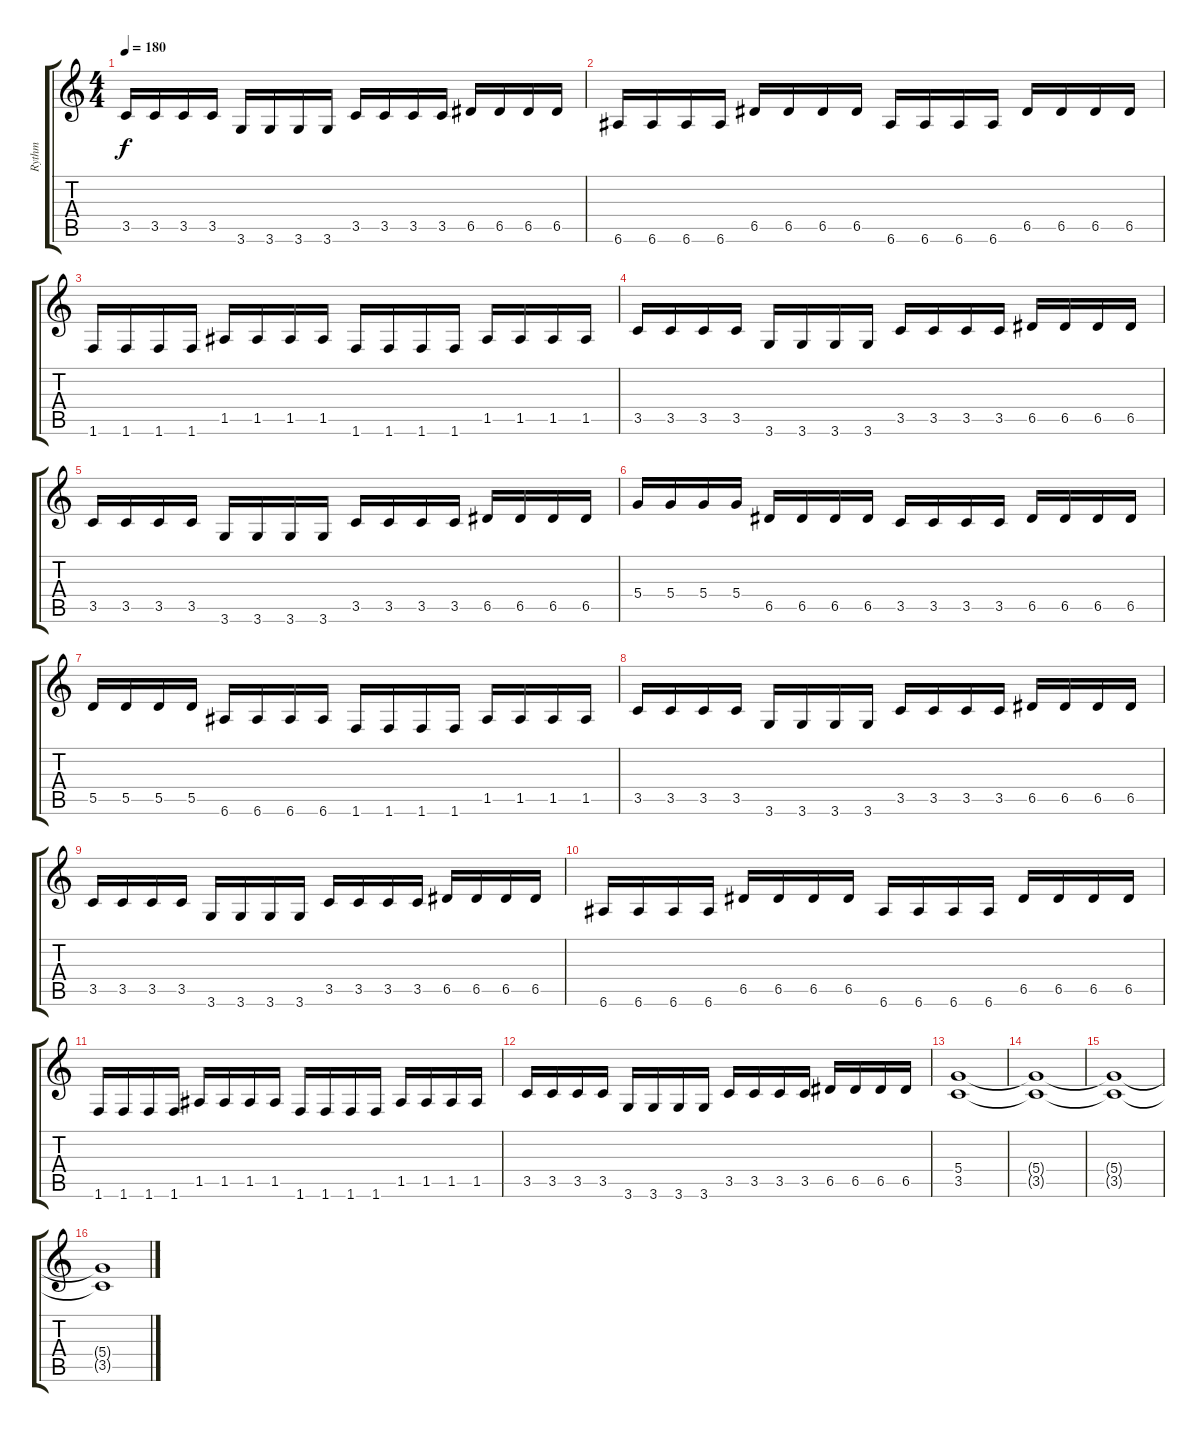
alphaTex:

\track ("Rythm" "Rythm") {instrument distortionguitar}
\staff {score tabs}
\tuning (E4 B3 G3 D3 A2 E2) {hide}
\ts (4 4)
\tempo 180
\clef g2
\ks c
3.5.16{dy f} 3.5.16 3.5.16 3.5.16 3.6.16 3.6.16 3.6.16 3.6.16 3.5.16 3.5.16 3.5.16 3.5.16 6.5.16 6.5.16 6.5.16 6.5.16 |
6.6.16 6.6.16 6.6.16 6.6.16 6.5.16 6.5.16 6.5.16 6.5.16 6.6.16 6.6.16 6.6.16 6.6.16 6.5.16 6.5.16 6.5.16 6.5.16 |
1.6.16 1.6.16 1.6.16 1.6.16 1.5.16 1.5.16 1.5.16 1.5.16 1.6.16 1.6.16 1.6.16 1.6.16 1.5.16 1.5.16 1.5.16 1.5.16 |
3.5.16 3.5.16 3.5.16 3.5.16 3.6.16 3.6.16 3.6.16 3.6.16 3.5.16 3.5.16 3.5.16 3.5.16 6.5.16 6.5.16 6.5.16 6.5.16 |
3.5.16 3.5.16 3.5.16 3.5.16 3.6.16 3.6.16 3.6.16 3.6.16 3.5.16 3.5.16 3.5.16 3.5.16 6.5.16 6.5.16 6.5.16 6.5.16 |
5.4.16 5.4.16 5.4.16 5.4.16 6.5.16 6.5.16 6.5.16 6.5.16 3.5.16 3.5.16 3.5.16 3.5.16 6.5.16 6.5.16 6.5.16 6.5.16 |
5.5.16 5.5.16 5.5.16 5.5.16 6.6.16 6.6.16 6.6.16 6.6.16 1.6.16 1.6.16 1.6.16 1.6.16 1.5.16 1.5.16 1.5.16 1.5.16 |
3.5.16 3.5.16 3.5.16 3.5.16 3.6.16 3.6.16 3.6.16 3.6.16 3.5.16 3.5.16 3.5.16 3.5.16 6.5.16 6.5.16 6.5.16 6.5.16 |
3.5.16 3.5.16 3.5.16 3.5.16 3.6.16 3.6.16 3.6.16 3.6.16 3.5.16 3.5.16 3.5.16 3.5.16 6.5.16 6.5.16 6.5.16 6.5.16 |
6.6.16 6.6.16 6.6.16 6.6.16 6.5.16 6.5.16 6.5.16 6.5.16 6.6.16 6.6.16 6.6.16 6.6.16 6.5.16 6.5.16 6.5.16 6.5.16 |
1.6.16 1.6.16 1.6.16 1.6.16 1.5.16 1.5.16 1.5.16 1.5.16 1.6.16 1.6.16 1.6.16 1.6.16 1.5.16 1.5.16 1.5.16 1.5.16 |
3.5.16 3.5.16 3.5.16 3.5.16 3.6.16 3.6.16 3.6.16 3.6.16 3.5.16 3.5.16 3.5.16 3.5.16 6.5.16 6.5.16 6.5.16 6.5.16 |
(5.4 3.5).1 |
(5.4{t} 3.5{t}).1 |
(5.4{t} 3.5{t}).1 |
(5.4{t} 3.5{t}).1
